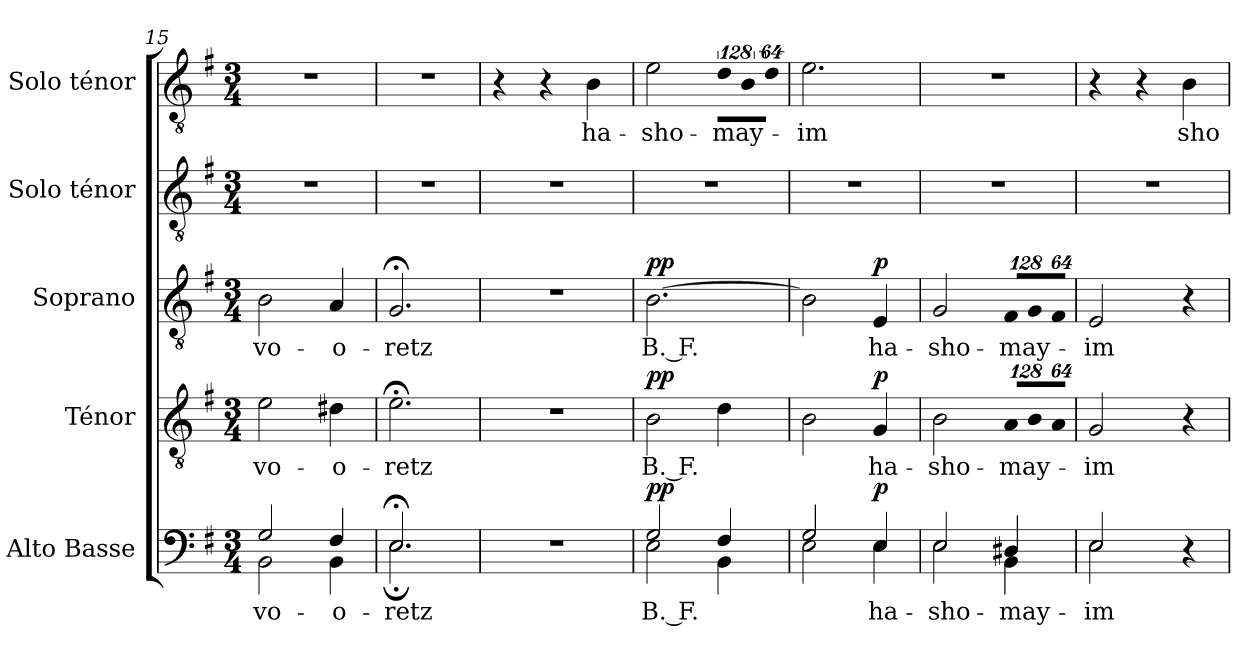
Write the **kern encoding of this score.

**kern	**text	**dynam	**kern	**text	**dynam	**kern	**text	**dynam	**kern	**kern	**text
*part5	*part5	*part5	*part4	*part4	*part4	*part3	*part3	*part3	*part2	*part1	*part1
*staff5	*staff5	*staff5	*staff4	*staff4	*staff4	*staff3	*staff3	*staff3	*staff2	*staff1	*staff1
*I"Alto Basse	*	*	*I"Ténor	*	*	*I"Soprano	*	*	*I"Solo ténor	*I"Solo ténor	*
*I'A B	*	*	*I'T	*	*	*I'S	*	*	*I'solo	*	*
*clefF4	*	*	*clefGv2	*	*	*clefGv2	*	*	*clefGv2	*clefGv2	*
*	*	*	*ITrd7c12	*	*	*ITrd7c12	*	*	*ITrd7c12	*ITrd7c12	*
*k[f#]	*	*	*k[f#]	*	*	*k[f#]	*	*	*k[f#]	*k[f#]	*
*e:	*	*	*e:	*	*	*e:	*	*	*e:	*e:	*
*M3/4	*	*	*M3/4	*	*	*M3/4	*	*	*M3/4	*M3/4	*
=15	=15	=15	=15	=15	=15	=15	=15	=15	=15	=15	=15
!	!LO:LY:b:color=#000000	!	!	!	!	!	!	!	!	!	!
*^	*	*	*	*	*	*	*	*	*	*	*
!	!	!	!	!	!LO:LY:b:color=#000000	!	!	!	!	!	!	!
!	!	!	!	!	!	!	!	!LO:LY:b:color=#000000	!	!LO:N:vis=1	!LO:N:vis=1	!
2Gi/	2BBi\	vo-	.	2Ei\	vo-	.	2BBi\	vo-	.	2.r	2.r	.
!	!	!LO:LY:b:color=#000000	!	!	!	!	!	!	!	!	!	!
!	!	!	!	!	!LO:LY:b:color=#000000	!	!	!	!	!	!	!
!	!	!	!	!	!	!	!	!LO:LY:b:color=#000000	!	!	!	!
4F#i/	4BBi\	-o-	.	4D#Xi\	-o-	.	4AAi/	-o-	.	.	.	.
=16	=16	=16	=16	=16	=16	=16	=16	=16	=16	=16	=16	=16
!	!	!LO:LY:b:color=#000000	!	!	!	!	!	!	!	!	!	!
!	!	!	!	!	!LO:LY:b:color=#000000	!	!	!	!	!	!	!
!	!	!	!	!	!	!	!	!LO:LY:b:color=#000000	!	!LO:N:vis=1	!LO:N:vis=1	!
2.E;i/	2.E;i\	-retz	.	2.E;i\	-retz	.	2.GG;i/	-retz	.	2.r	2.r	.
!!LO:LB:g=z
=17	=17	=17	=17	=17	=17	=17	=17	=17	=17	=17	=17	=17
!LO:N:vis=1	!	!	!	!LO:N:vis=1	!	!	!LO:N:vis=1	!	!	!LO:N:vis=1	!	!
*v	*v	*	*	*	*	*	*	*	*	*	*	*
2.r	.	.	2.r	.	.	2.r	.	.	2.r	4r	.
.	.	.	.	.	.	.	.	.	.	4r	.
!	!	!	!	!	!	!	!	!	!	!	!LO:LY:b:color=#000000
.	.	.	.	.	.	.	.	.	.	4BBi\	ha-
=18	=18	=18	=18	=18	=18	=18	=18	=18	=18	=18	=18
!	!LO:LY:b:color=#000000	!	!	!	!	!	!	!	!	!	!
*^	*	*	*	*	*	*	*	*	*	*	*
!	!	!	!	!	!LO:LY:b:color=#000000	!	!	!	!	!	!	!
!	!	!	!	!	!	!	!	!LO:LY:b:color=#000000	!	!LO:N:vis=1	!	!
!	!	!	!	!	!	!	!	!	!	!	!	!LO:LY:b:color=#000000
2Gi/	2Ei\	B. F.	pp	2BBi\	B. F.	pp	[>2.BBi\	B. F.	pp	2.r	2Ei\	-sho-
!	!	!	!	!	!	!	!	!	!	!	!LO:N:vis=8	!
!	!	!	!	!	!	!	!	!	!	!	!	!LO:LY:b:color=#000000
4F#i/	4BBi\	.	.	4Di\	.	.	.	.	.	.	1024%85Di\L	-may-
!	!	!	!	!	!	!	!	!	!	!	!LO:N:vis=8	!
.	.	.	.	.	.	.	.	.	.	.	1024%85BBi\	.
!	!	!	!	!	!	!	!	!	!	!	!LO:N:vis=8	!
.	.	.	.	.	.	.	.	.	.	.	512%43Di\J	.
=19	=19	=19	=19	=19	=19	=19	=19	=19	=19	=19	=19	=19
!	!	!	!	!	!	!	!	!	!	!LO:N:vis=1	!	!
!	!	!	!	!	!	!	!	!	!	!	!	!LO:LY:b:color=#000000
2Gi/	2Ei\	.	.	2BBi\	.	.	2BBi\]	.	.	2.r	2.Ei\	-im
!	!	!LO:LY:b:color=#000000	!	!	!	!	!	!	!	!	!	!
!	!	!	!	!	!LO:LY:b:color=#000000	!	!	!	!	!	!	!
!	!	!	!	!	!	!	!	!LO:LY:b:color=#000000	!	!	!	!
4Ei/	4Ei\	ha-	p	4GGi/	ha-	p	4EEi/	ha-	p	.	.	.
=20	=20	=20	=20	=20	=20	=20	=20	=20	=20	=20	=20	=20
!	!	!LO:LY:b:color=#000000	!	!	!	!	!	!	!	!	!	!
!	!	!	!	!	!LO:LY:b:color=#000000	!	!	!	!	!	!	!
!	!	!	!	!	!	!	!	!LO:LY:b:color=#000000	!	!LO:N:vis=1	!LO:N:vis=1	!
2Ei/	2Ei\	-sho-	.	2BBi\	-sho-	.	2GGi/	-sho-	.	2.r	2.r	.
!	!	!LO:LY:b:color=#000000	!	!	!	!	!	!	!	!	!	!
*	*	*	*	*Xbrackettup	*	*	*	*	*	*	*	*
!	!	!	!	!LO:N:vis=8	!	!	!	!	!	!	!	!
!	!	!	!	!	!LO:LY:b:color=#000000	!	!	!	!	!	!	!
*	*	*	*	*	*	*	*Xbrackettup	*	*	*	*	*
!	!	!	!	!	!	!	!LO:N:vis=8	!	!	!	!	!
!	!	!	!	!	!	!	!	!LO:LY:b:color=#000000	!	!	!	!
4D#Xi/	4BBi\	-may-	.	1024%85AAi/L	-may-	.	1024%85FF#i/L	-may-	.	.	.	.
!	!	!	!	!LO:N:vis=8	!	!	!LO:N:vis=8	!	!	!	!	!
.	.	.	.	1024%85BBi/	.	.	1024%85GGi/	.	.	.	.	.
!	!	!	!	!LO:N:vis=8	!	!	!LO:N:vis=8	!	!	!	!	!
.	.	.	.	512%43AAi/J	.	.	512%43FF#i/J	.	.	.	.	.
=21	=21	=21	=21	=21	=21	=21	=21	=21	=21	=21	=21	=21
!	!	!LO:LY:b:color=#000000	!	!	!	!	!	!	!	!	!	!
!	!	!	!	!	!LO:LY:b:color=#000000	!	!	!	!	!	!	!
!	!	!	!	!	!	!	!	!LO:LY:b:color=#000000	!	!LO:N:vis=1	!	!
2Ei/	2Ei\	-im	.	2GGi/	-im	.	2EEi/	-im	.	2.r	4r	.
.	.	.	.	.	.	.	.	.	.	.	4r	.
!	!	!	!	!	!	!	!	!	!	!	!	!LO:LY:b:color=#000000
4r	4ryy	.	.	4r	.	.	4r	.	.	.	4BBi\	sho-
*v	*v	*	*	*	*	*	*	*	*	*	*	*
=	=	=	=	=	=	=	=	=	=	=	=
*-	*-	*-	*-	*-	*-	*-	*-	*-	*-	*-	*-
